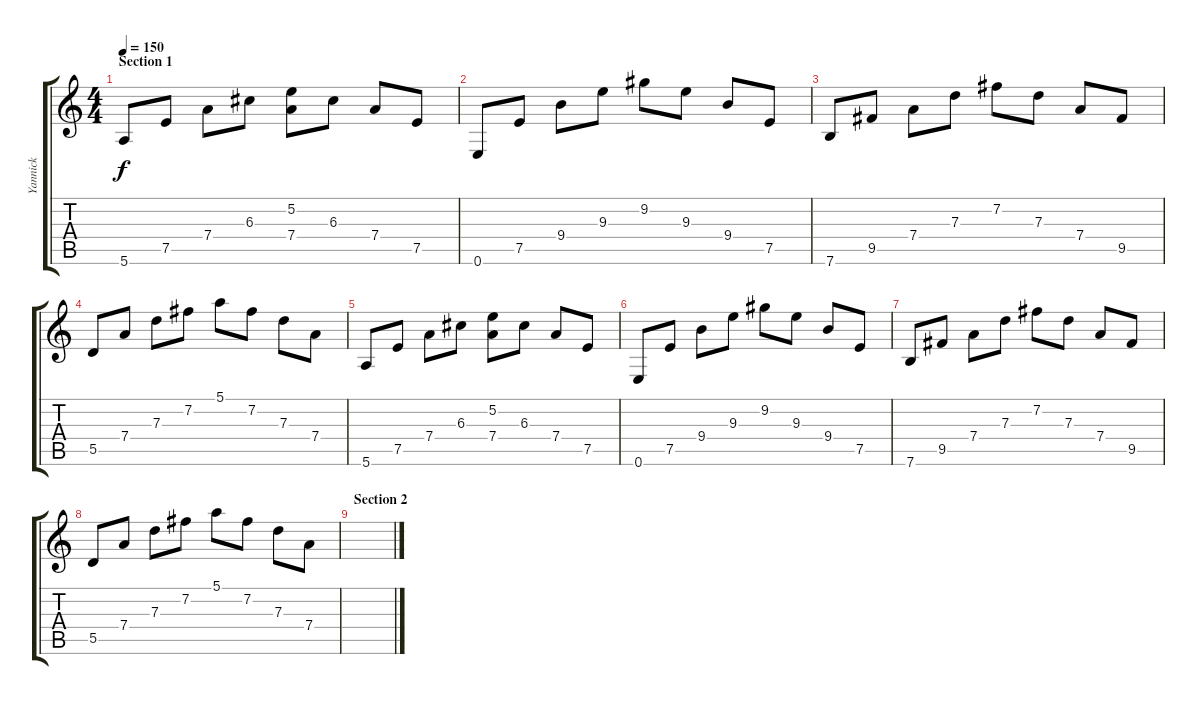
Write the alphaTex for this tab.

\track ("Yannick" "Yannick") {instrument acousticguitarnylon}
\staff {score tabs}
\tuning (E4 B3 G3 D3 A2 E2) {hide}
\ts (4 4)
\section ("" "Section 1")
\tempo 150
\clef g2
\ks c
5.6.8{dy f} 7.5.8 7.4.8 6.3.8 (5.2 7.4).8 6.3.8 7.4.8 7.5.8 |
0.6.8 7.5.8 9.4.8 9.3.8 9.2.8 9.3.8 9.4.8 7.5.8 |
7.6.8 9.5.8 7.4.8 7.3.8 7.2.8 7.3.8 7.4.8 9.5.8 |
5.5.8 7.4.8 7.3.8 7.2.8 5.1.8 7.2.8 7.3.8 7.4.8 |
5.6.8 7.5.8 7.4.8 6.3.8 (5.2 7.4).8 6.3.8 7.4.8 7.5.8 |
0.6.8 7.5.8 9.4.8 9.3.8 9.2.8 9.3.8 9.4.8 7.5.8 |
7.6.8 9.5.8 7.4.8 7.3.8 7.2.8 7.3.8 7.4.8 9.5.8 |
5.5.8 7.4.8 7.3.8 7.2.8 5.1.8 7.2.8 7.3.8 7.4.8 |
\section ("" "Section 2")
